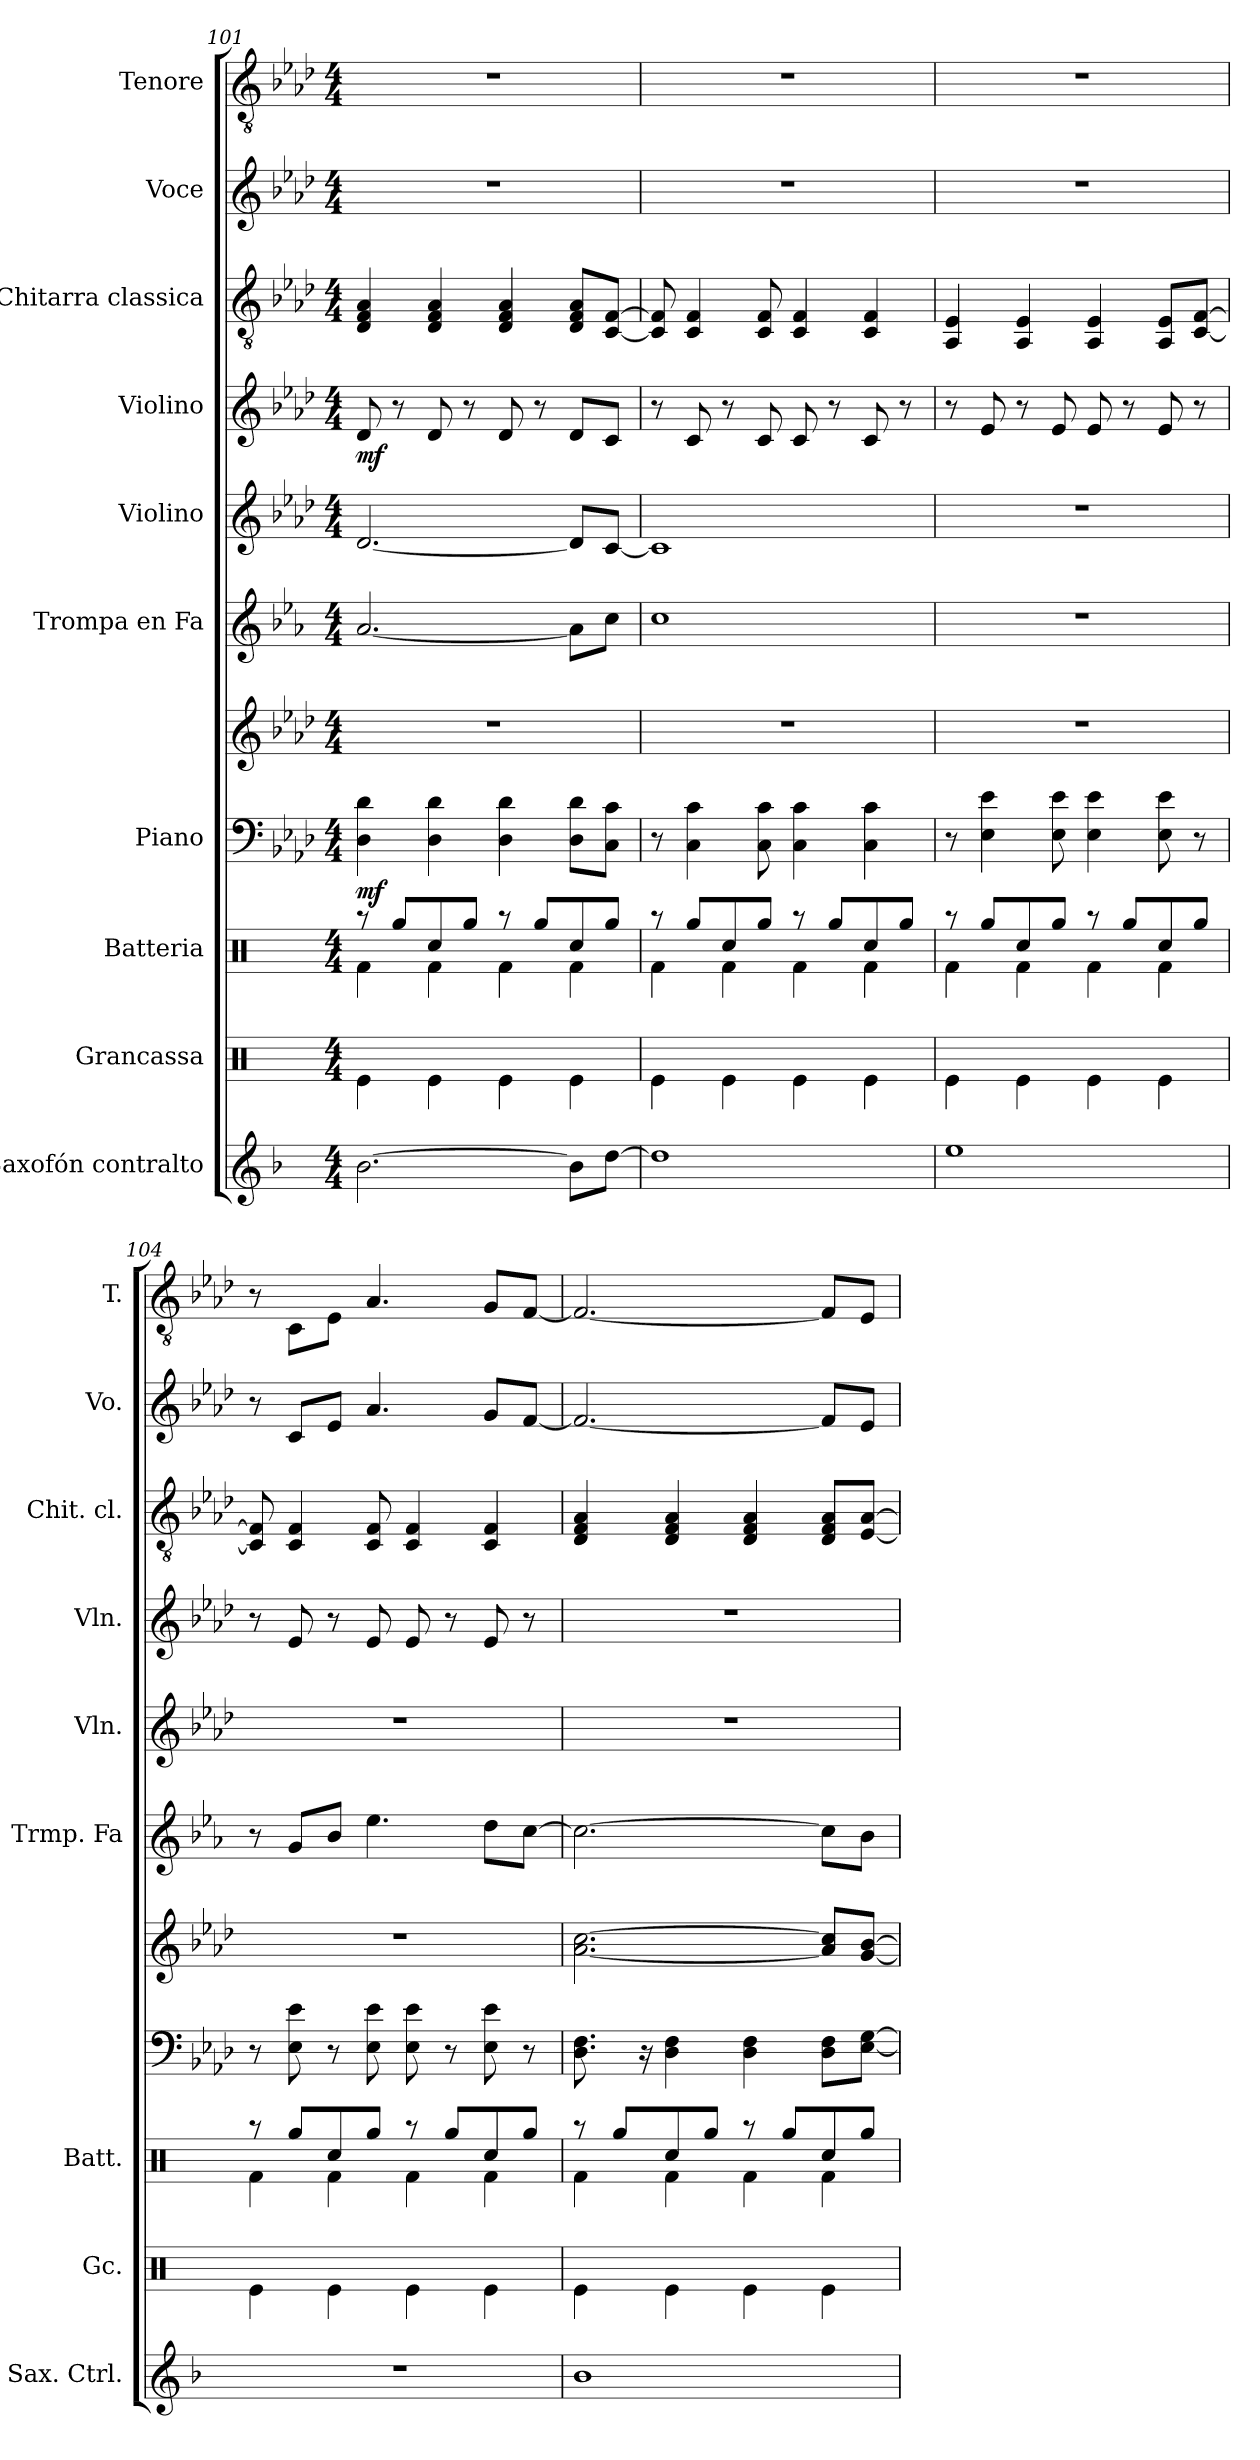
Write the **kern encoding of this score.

**kern	**kern	**kern	**kern	**kern	**dynam	**kern	**kern	**kern	**dynam	**kern	**kern	**kern
*part10	*part9	*part8	*part7	*part7	*part7	*part6	*part5	*part4	*part4	*part3	*part2	*part1
*staff11	*staff10	*staff9	*staff8	*staff7	*staff7/8	*staff6	*staff5	*staff4	*staff4	*staff3	*staff2	*staff1
*I"Saxofón contralto	*I"Grancassa	*I"Batteria	*I"Piano	*	*	*I"Trompa en Fa	*I"Violino	*I"Violino	*	*I"Chitarra classica	*I"Voce	*I"Tenore
*I'Sax. Ctrl.	*I'Gc.	*I'Batt.	*	*	*	*I'Trmp. Fa	*I'Vln.	*I'Vln.	*	*I'Chit. cl.	*I'Vo.	*I'T.
!!LO:PB:g=z
*clefG2	*clefX	*clefX	*clefF4	*clefG2	*	*clefG2	*clefG2	*clefG2	*	*clefGv2	*clefG2	*clefGv2
*ITrd5c9	*	*	*	*	*	*ITrd4c7	*	*	*	*	*	*
*k[b-e-a-d-]	*k[]	*k[]	*k[b-e-a-d-]	*k[b-e-a-d-]	*	*k[b-e-a-d-]	*k[b-e-a-d-]	*k[b-e-a-d-]	*	*k[b-e-a-d-]	*k[b-e-a-d-]	*k[b-e-a-d-]
*M4/4	*M4/4	*M4/4	*M4/4	*M4/4	*	*M4/4	*M4/4	*M4/4	*	*M4/4	*M4/4	*M4/4
=101	=101	=101	=101	=101	=101	=101	=101	=101	=101	=101	=101	=101
*	*	*^	*	*	*	*	*	*	*	*	*	*
!	!	!	!	!	!	!LO:DY:b=2	!	!	!	!LO:DY:b	!	!	!
[2.d-\	4Re\	8r	4Rf\	4D-\ 4d-\	1r	mf	[2.d-/	[2.d-/	8d-/	mf	4D-/ 4F/ 4A-/	1r	1r
.	.	8Rgg/L	.	.	.	.	.	.	8r	.	.	.	.
.	4Re\	8Rcc/	4Rf\	4D-\ 4d-\	.	.	.	.	8d-/	.	4D-/ 4F/ 4A-/	.	.
.	.	8Rgg/J	.	.	.	.	.	.	8r	.	.	.	.
.	4Re\	8r	4Rf\	4D-\ 4d-\	.	.	.	.	8d-/	.	4D-/ 4F/ 4A-/	.	.
.	.	8Rgg/L	.	.	.	.	.	.	8r	.	.	.	.
8d-\L]	4Re\	8Rcc/	4Rf\	8D-\ 8d-\L	.	.	8d-\L]	8d-/L]	8d-/L	.	8D-/ 8F/ 8A-/L	.	.
[8f\J	.	8Rgg/J	.	8C\ 8c\J	.	.	8f\J	[8c/J	8c/J	.	[8C/ [8F/J	.	.
=102	=102	=102	=102	=102	=102	=102	=102	=102	=102	=102	=102	=102	=102
1f]	4Re\	8r	4Rf\	8r	1r	.	1f	1c]	8r	.	8C/] 8F/]	1r	1r
.	.	8Rgg/L	.	4C\ 4c\	.	.	.	.	8c/	.	4C/ 4F/	.	.
.	4Re\	8Rcc/	4Rf\	.	.	.	.	.	8r	.	.	.	.
.	.	8Rgg/J	.	8C\ 8c\	.	.	.	.	8c/	.	8C/ 8F/	.	.
.	4Re\	8r	4Rf\	4C\ 4c\	.	.	.	.	8c/	.	4C/ 4F/	.	.
.	.	8Rgg/L	.	.	.	.	.	.	8r	.	.	.	.
.	4Re\	8Rcc/	4Rf\	4C\ 4c\	.	.	.	.	8c/	.	4C/ 4F/	.	.
.	.	8Rgg/J	.	.	.	.	.	.	8r	.	.	.	.
=103	=103	=103	=103	=103	=103	=103	=103	=103	=103	=103	=103	=103	=103
1g	4Re\	8r	4Rf\	8r	1r	.	1r	1r	8r	.	4AA-/ 4E-/	1r	1r
.	.	8Rgg/L	.	4E-\ 4e-\	.	.	.	.	8e-/	.	.	.	.
.	4Re\	8Rcc/	4Rf\	.	.	.	.	.	8r	.	4AA-/ 4E-/	.	.
.	.	8Rgg/J	.	8E-\ 8e-\	.	.	.	.	8e-/	.	.	.	.
.	4Re\	8r	4Rf\	4E-\ 4e-\	.	.	.	.	8e-/	.	4AA-/ 4E-/	.	.
.	.	8Rgg/L	.	.	.	.	.	.	8r	.	.	.	.
.	4Re\	8Rcc/	4Rf\	8E-\ 8e-\	.	.	.	.	8e-/	.	8AA-/ 8E-/L	.	.
.	.	8Rgg/J	.	8r	.	.	.	.	8r	.	[8C/ [8F/J	.	.
!!LO:PB:g=z
=104	=104	=104	=104	=104	=104	=104	=104	=104	=104	=104	=104	=104	=104
1r	4Re\	8r	4Rf\	8r	1r	.	8r	1r	8r	.	8C/] 8F/]	8r	8r
.	.	8Rgg/L	.	8E-\ 8e-\	.	.	8c/L	.	8e-/	.	4C/ 4F/	8c/L	8C\L
.	4Re\	8Rcc/	4Rf\	8r	.	.	8e-/J	.	8r	.	.	8e-/J	8E-\J
.	.	8Rgg/J	.	8E-\ 8e-\	.	.	4.a-\	.	8e-/	.	8C/ 8F/	4.a-/	4.A-/
.	4Re\	8r	4Rf\	8E-\ 8e-\	.	.	.	.	8e-/	.	4C/ 4F/	.	.
.	.	8Rgg/L	.	8r	.	.	.	.	8r	.	.	.	.
.	4Re\	8Rcc/	4Rf\	8E-\ 8e-\	.	.	8g\L	.	8e-/	.	4C/ 4F/	8g/L	8G/L
.	.	8Rgg/J	.	8r	.	.	[8f\J	.	8r	.	.	[8f/J	[8F/J
=105	=105	=105	=105	=105	=105	=105	=105	=105	=105	=105	=105	=105	=105
1d-	4Re\	8r	4Rf\	8.D-\ 8.F\	[2.a-\ [2.cc\	.	2.f\_	1r	1r	.	4D-/ 4F/ 4A-/	2.f/_	2.F/_
.	.	8Rgg/L	.	.	.	.	.	.	.	.	.	.	.
.	.	.	.	16r	.	.	.	.	.	.	.	.	.
.	4Re\	8Rcc/	4Rf\	4D-\ 4F\	.	.	.	.	.	.	4D-/ 4F/ 4A-/	.	.
.	.	8Rgg/J	.	.	.	.	.	.	.	.	.	.	.
.	4Re\	8r	4Rf\	4D-\ 4F\	.	.	.	.	.	.	4D-/ 4F/ 4A-/	.	.
.	.	8Rgg/L	.	.	.	.	.	.	.	.	.	.	.
.	4Re\	8Rcc/	4Rf\	8D-\ 8F\L	8a-/] 8cc/]L	.	8f\L]	.	.	.	8D-/ 8F/ 8A-/L	8f/L]	8F/L]
.	.	8Rgg/J	.	[8E-\ [8G\J	[8g/ [8b-/J	.	8e-\J	.	.	.	[8E-/ [8A-/J	8e-/J	8E-/J
*	*	*v	*v	*	*	*	*	*	*	*	*	*	*
=	=	=	=	=	=	=	=	=	=	=	=	=
*-	*-	*-	*-	*-	*-	*-	*-	*-	*-	*-	*-	*-
